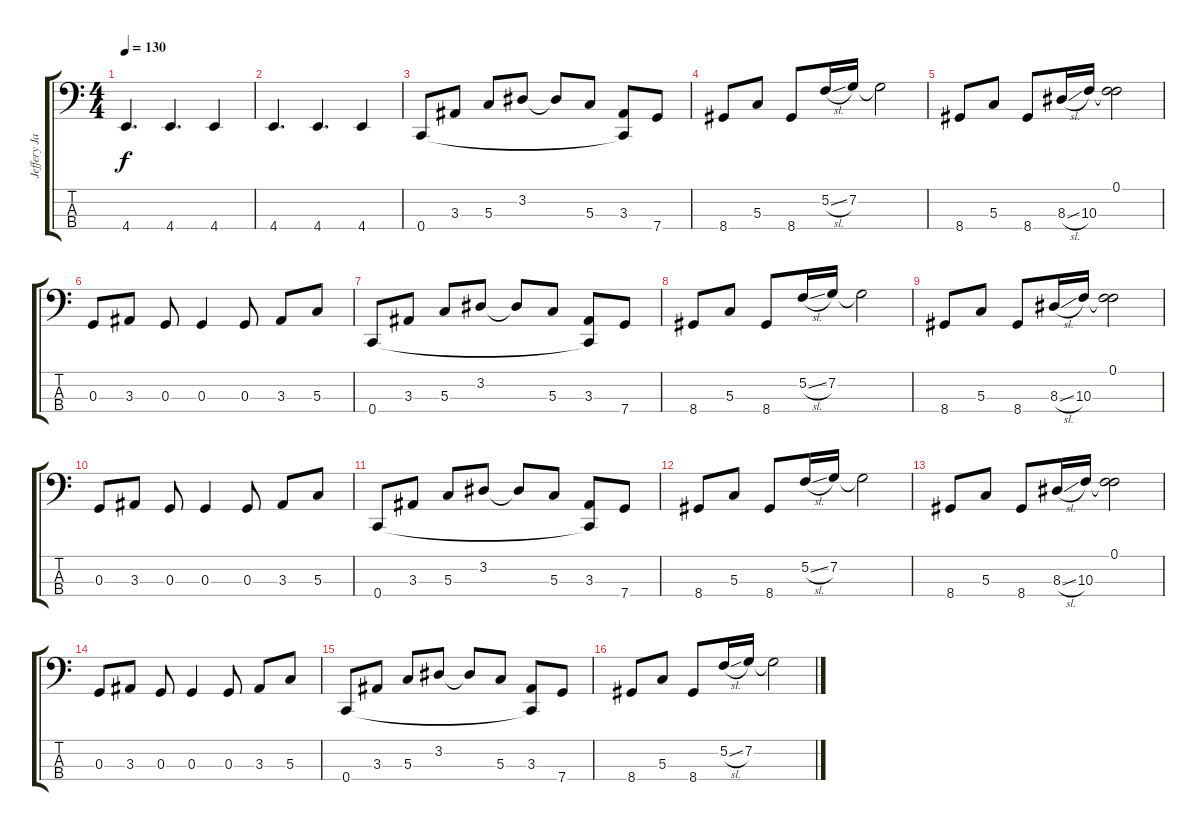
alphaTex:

\track ("Jeffery Jarvis" "Jeffery Ja") {instrument electricbassfinger}
\staff {score tabs}
\tuning (F2 C2 G1 C1) {hide}
\ts (4 4)
\tempo 130
\clef f4
\ks c
4.4.4{d dy f} 4.4.4{d} 4.4.4 |
4.4.4{d} 4.4.4{d} 4.4.4 |
0.4.8 3.3.8 5.3.8 3.2.8 3.2{t}.8 5.3.8 (3.3 0.4{t}).8 7.4.8 |
8.4.8 5.3.8 8.4.8 5.2{sl}.16 7.2.16 7.2{t}.2 |
8.4.8 5.3.8 8.4.8 8.3{sl}.16 10.3.16 (0.1 10.3{t}).2 |
0.3.8 3.3.8 0.3.8 0.3.4 0.3.8 3.3.8 5.3.8 |
0.4.8 3.3.8 5.3.8 3.2.8 3.2{t}.8 5.3.8 (3.3 0.4{t}).8 7.4.8 |
8.4.8 5.3.8 8.4.8 5.2{sl}.16 7.2.16 7.2{t}.2 |
8.4.8 5.3.8 8.4.8 8.3{sl}.16 10.3.16 (0.1 10.3{t}).2 |
0.3.8 3.3.8 0.3.8 0.3.4 0.3.8 3.3.8 5.3.8 |
0.4.8 3.3.8 5.3.8 3.2.8 3.2{t}.8 5.3.8 (3.3 0.4{t}).8 7.4.8 |
8.4.8 5.3.8 8.4.8 5.2{sl}.16 7.2.16 7.2{t}.2 |
8.4.8 5.3.8 8.4.8 8.3{sl}.16 10.3.16 (0.1 10.3{t}).2 |
0.3.8 3.3.8 0.3.8 0.3.4 0.3.8 3.3.8 5.3.8 |
0.4.8 3.3.8 5.3.8 3.2.8 3.2{t}.8 5.3.8 (3.3 0.4{t}).8 7.4.8 |
8.4.8 5.3.8 8.4.8 5.2{sl}.16 7.2.16 7.2{t}.2
